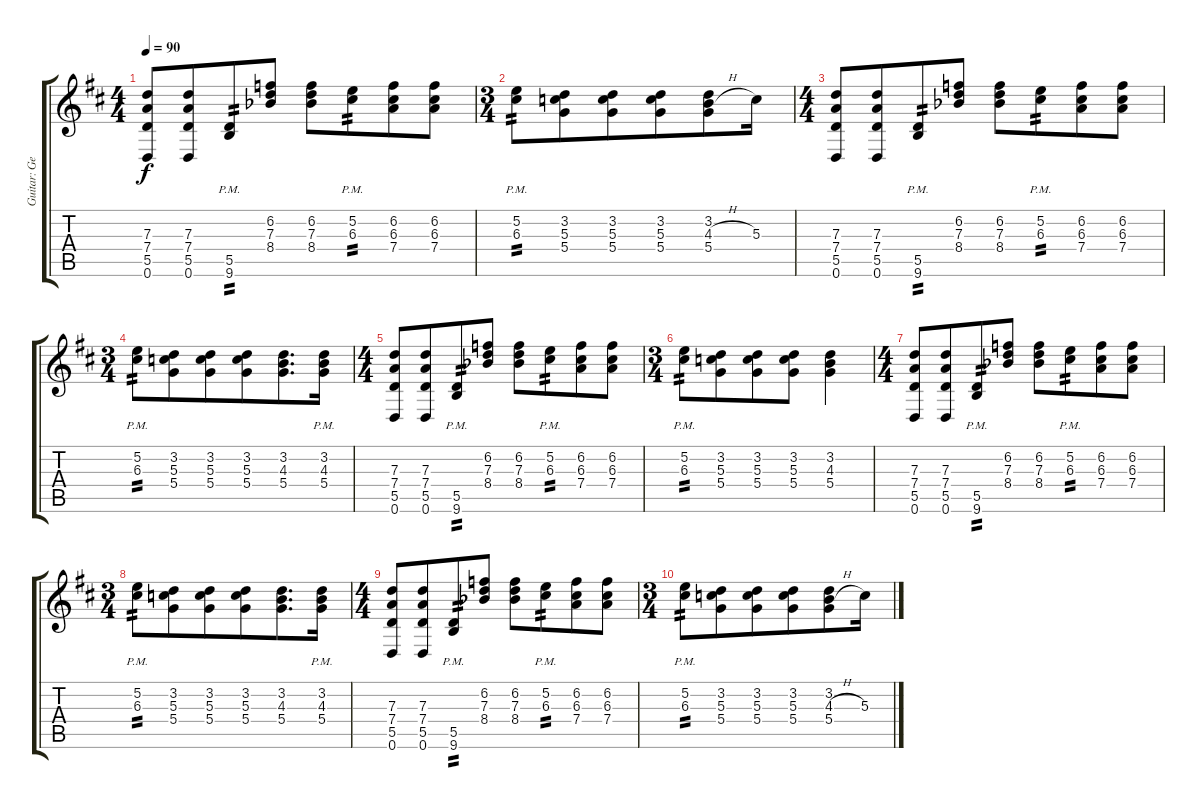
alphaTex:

\track ("Guitar: George" "Guitar: Ge") {instrument distortionguitar}
\staff {score tabs}
\tuning (E4 B3 G3 D3 A2 D2) {hide}
\ts (4 4)
\tempo 90
\clef g2
\ks d
(7.3 7.4 5.5 0.6).8{dy f} (7.3 7.4 5.5 0.6).8{beam merge} (5.5{pm} 9.6{pm}).8{tp 2} (6.2 7.3 8.4{acc b}).8 (6.2 7.3 8.4{acc b}).8 (5.2{pm} 6.3{pm}).8{tp 2 beam merge} (6.2 6.3 7.4).8 (6.2 6.3 7.4).8 |
\ts (3 4)
(5.2{pm} 6.3{pm}).8{tp 2 beam merge} (3.2 5.3 5.4).8{beam merge} (3.2 5.3 5.4).8{beam merge} (3.2 5.3 5.4).8{beam merge} (3.2 4.3{h} 5.4).8 5.3.16 |
\ts (4 4)
(7.3 7.4 5.5 0.6).8 (7.3 7.4 5.5 0.6).8{beam merge} (5.5{pm} 9.6{pm}).8{tp 2} (6.2 7.3 8.4{acc b}).8 (6.2 7.3 8.4{acc b}).8 (5.2{pm} 6.3{pm}).8{tp 2 beam merge} (6.2 6.3 7.4).8 (6.2 6.3 7.4).8 |
\ts (3 4)
(5.2{pm} 6.3{pm}).8{tp 2 beam merge} (3.2 5.3 5.4).8{beam merge} (3.2 5.3 5.4).8{beam merge} (3.2 5.3 5.4).8{beam merge} (3.2 4.3 5.4).8{d} (3.2{pm} 4.3{pm} 5.4{pm}).16 |
\ts (4 4)
(7.3 7.4 5.5 0.6).8 (7.3 7.4 5.5 0.6).8{beam merge} (5.5{pm} 9.6{pm}).8{tp 2} (6.2 7.3 8.4{acc b}).8 (6.2 7.3 8.4{acc b}).8 (5.2{pm} 6.3{pm}).8{tp 2 beam merge} (6.2 6.3 7.4).8 (6.2 6.3 7.4).8 |
\ts (3 4)
(5.2{pm} 6.3{pm}).8{tp 2 beam merge} (3.2 5.3 5.4).8{beam merge} (3.2 5.3 5.4).8{beam merge} (3.2 5.3 5.4).8{beam merge} (3.2 4.3 5.4).4 |
\ts (4 4)
(7.3 7.4 5.5 0.6).8 (7.3 7.4 5.5 0.6).8{beam merge} (5.5{pm} 9.6{pm}).8{tp 2} (6.2 7.3 8.4{acc b}).8 (6.2 7.3 8.4{acc b}).8 (5.2{pm} 6.3{pm}).8{tp 2 beam merge} (6.2 6.3 7.4).8 (6.2 6.3 7.4).8 |
\ts (3 4)
(5.2{pm} 6.3{pm}).8{tp 2 beam merge} (3.2 5.3 5.4).8{beam merge} (3.2 5.3 5.4).8{beam merge} (3.2 5.3 5.4).8{beam merge} (3.2 4.3 5.4).8{d} (3.2{pm} 4.3{pm} 5.4{pm}).16 |
\ts (4 4)
(7.3 7.4 5.5 0.6).8 (7.3 7.4 5.5 0.6).8{beam merge} (5.5{pm} 9.6{pm}).8{tp 2} (6.2 7.3 8.4{acc b}).8 (6.2 7.3 8.4{acc b}).8 (5.2{pm} 6.3{pm}).8{tp 2 beam merge} (6.2 6.3 7.4).8 (6.2 6.3 7.4).8 |
\ts (3 4)
(5.2{pm} 6.3{pm}).8{tp 2 beam merge} (3.2 5.3 5.4).8{beam merge} (3.2 5.3 5.4).8{beam merge} (3.2 5.3 5.4).8{beam merge} (3.2 4.3{h} 5.4).8 5.3.16
